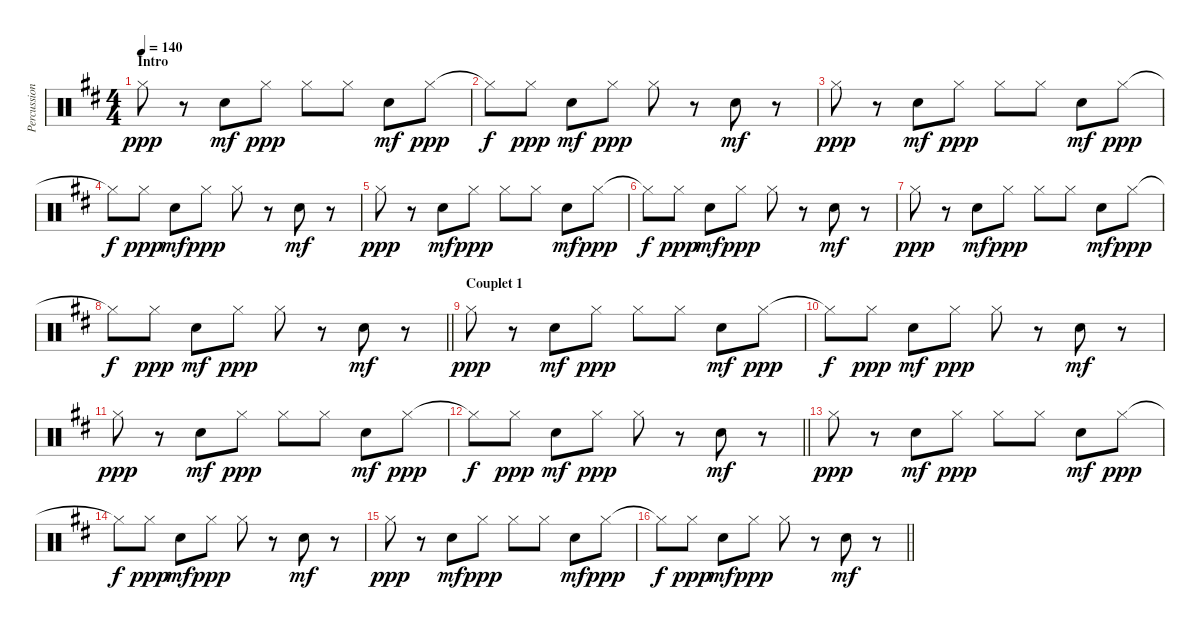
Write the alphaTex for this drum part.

\track ("Percussion" "Percussion") {instrument percussion}
\staff {score}
\articulation defaults
\ts (4 4)
\section ("" "Intro")
\tempo 140
\clef neutral
\ks bminor "Hi-Hat (closed)".8{dy ppp}
r.8 "Snare (hit) 2".8{dy mf} "Hi-Hat (closed)".8{dy ppp} "Hi-Hat (closed)".8 "Hi-Hat (closed)".8 "Snare (hit) 2".8{dy mf} "Hi-Hat (closed)".8{dy ppp} |
"Hi-Hat (closed)"{t}.8{dy f} "Hi-Hat (closed)".8{dy ppp} "Snare (hit) 2".8{dy mf} "Hi-Hat (closed)".8{dy ppp} "Hi-Hat (closed)".8 r.8 "Snare (hit) 2".8{dy mf} r.8 |
"Hi-Hat (closed)".8{dy ppp} r.8 "Snare (hit) 2".8{dy mf} "Hi-Hat (closed)".8{dy ppp} "Hi-Hat (closed)".8 "Hi-Hat (closed)".8 "Snare (hit) 2".8{dy mf} "Hi-Hat (closed)".8{dy ppp} |
"Hi-Hat (closed)"{t}.8{dy f} "Hi-Hat (closed)".8{dy ppp} "Snare (hit) 2".8{dy mf} "Hi-Hat (closed)".8{dy ppp} "Hi-Hat (closed)".8 r.8 "Snare (hit) 2".8{dy mf} r.8 |
"Hi-Hat (closed)".8{dy ppp} r.8 "Snare (hit) 2".8{dy mf} "Hi-Hat (closed)".8{dy ppp} "Hi-Hat (closed)".8 "Hi-Hat (closed)".8 "Snare (hit) 2".8{dy mf} "Hi-Hat (closed)".8{dy ppp} |
"Hi-Hat (closed)"{t}.8{dy f} "Hi-Hat (closed)".8{dy ppp} "Snare (hit) 2".8{dy mf} "Hi-Hat (closed)".8{dy ppp} "Hi-Hat (closed)".8 r.8 "Snare (hit) 2".8{dy mf} r.8 |
"Hi-Hat (closed)".8{dy ppp} r.8 "Snare (hit) 2".8{dy mf} "Hi-Hat (closed)".8{dy ppp} "Hi-Hat (closed)".8 "Hi-Hat (closed)".8 "Snare (hit) 2".8{dy mf} "Hi-Hat (closed)".8{dy ppp} |
\barLineRight lightlight "Hi-Hat (closed)"{t}.8{dy f} "Hi-Hat (closed)".8{dy ppp} "Snare (hit) 2".8{dy mf} "Hi-Hat (closed)".8{dy ppp} "Hi-Hat (closed)".8
r.8 "Snare (hit) 2".8{dy mf} r.8 |
\section ("" "Couplet 1")
"Hi-Hat (closed)".8{dy ppp} r.8 "Snare (hit) 2".8{dy mf} "Hi-Hat (closed)".8{dy ppp} "Hi-Hat (closed)".8 "Hi-Hat (closed)".8 "Snare (hit) 2".8{dy mf} "Hi-Hat (closed)".8{dy ppp} |
"Hi-Hat (closed)"{t}.8{dy f} "Hi-Hat (closed)".8{dy ppp} "Snare (hit) 2".8{dy mf} "Hi-Hat (closed)".8{dy ppp} "Hi-Hat (closed)".8 r.8 "Snare (hit) 2".8{dy mf} r.8 |
"Hi-Hat (closed)".8{dy ppp} r.8 "Snare (hit) 2".8{dy mf} "Hi-Hat (closed)".8{dy ppp} "Hi-Hat (closed)".8 "Hi-Hat (closed)".8 "Snare (hit) 2".8{dy mf} "Hi-Hat (closed)".8{dy ppp} |
\barLineRight lightlight "Hi-Hat (closed)"{t}.8{dy f} "Hi-Hat (closed)".8{dy ppp} "Snare (hit) 2".8{dy mf} "Hi-Hat (closed)".8{dy ppp} "Hi-Hat (closed)".8
r.8 "Snare (hit) 2".8{dy mf} r.8 |
"Hi-Hat (closed)".8{dy ppp} r.8 "Snare (hit) 2".8{dy mf} "Hi-Hat (closed)".8{dy ppp} "Hi-Hat (closed)".8 "Hi-Hat (closed)".8 "Snare (hit) 2".8{dy mf} "Hi-Hat (closed)".8{dy ppp} |
"Hi-Hat (closed)"{t}.8{dy f} "Hi-Hat (closed)".8{dy ppp} "Snare (hit) 2".8{dy mf} "Hi-Hat (closed)".8{dy ppp} "Hi-Hat (closed)".8 r.8 "Snare (hit) 2".8{dy mf} r.8 |
"Hi-Hat (closed)".8{dy ppp} r.8 "Snare (hit) 2".8{dy mf} "Hi-Hat (closed)".8{dy ppp} "Hi-Hat (closed)".8 "Hi-Hat (closed)".8 "Snare (hit) 2".8{dy mf} "Hi-Hat (closed)".8{dy ppp} |
\barLineRight lightlight "Hi-Hat (closed)"{t}.8{dy f} "Hi-Hat (closed)".8{dy ppp} "Snare (hit) 2".8{dy mf} "Hi-Hat (closed)".8{dy ppp} "Hi-Hat (closed)".8
r.8 "Snare (hit) 2".8{dy mf} r.8
